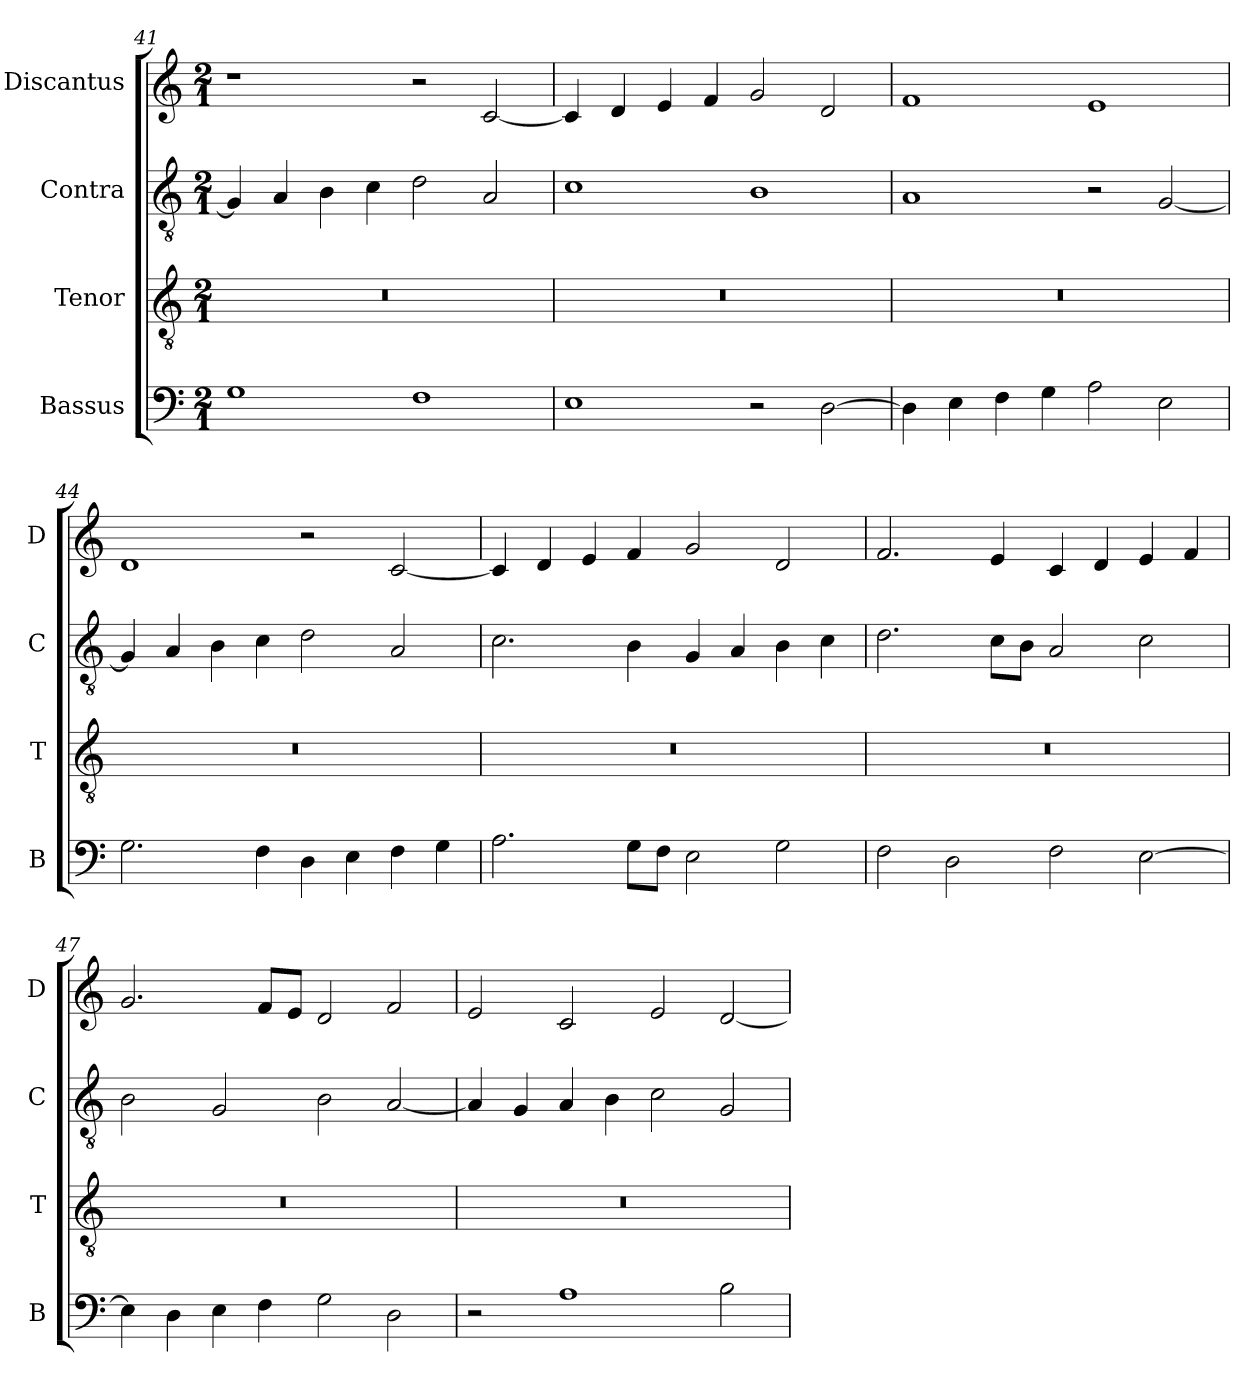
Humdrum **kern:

**kern	**kern	**kern	**kern
*part4	*part3	*part2	*part1
*staff4	*staff3	*staff2	*staff1
*I"Bassus	*I"Tenor	*I"Contra	*I"Discantus
*I'B	*I'T	*I'C	*I'D
*clefF4	*clefGv2	*clefGv2	*clefG2
*k[]	*k[]	*k[]	*k[]
*M2/1	*M2/1	*M2/1	*M2/1
=41	=41	=41	=41
1G	0r	4G/]	1r
.	.	4A/	.
.	.	4B\	.
.	.	4c\	.
1F	.	2d\	2r
.	.	2A/	[2c/
=42	=42	=42	=42
1E	0r	1c	4c/]
.	.	.	4d/
.	.	.	4e/
.	.	.	4f/
2r	.	1B	2g/
[2D\	.	.	2d/
=43	=43	=43	=43
4D\]	0r	1A	1f
4E\	.	.	.
4F\	.	.	.
4G\	.	.	.
2A\	.	2r	1e
2E\	.	[2G/	.
=44	=44	=44	=44
2.G\	0r	4G/]	1d
.	.	4A/	.
.	.	4B\	.
4F\	.	4c\	.
4D\	.	2d\	2r
4E\	.	.	.
4F\	.	2A/	[2c/
4G\	.	.	.
=45	=45	=45	=45
2.A\	0r	2.c\	4c/]
.	.	.	4d/
.	.	.	4e/
8G\L	.	4B\	4f/
8F\J	.	.	.
2E\	.	4G/	2g/
.	.	4A/	.
2G\	.	4B\	2d/
.	.	4c\	.
=46	=46	=46	=46
2F\	0r	2.d\	2.f/
2D\	.	.	.
.	.	8c\L	4e/
.	.	8B\J	.
2F\	.	2A/	4c/
.	.	.	4d/
[2E\	.	2c\	4e/
.	.	.	4f/
=47	=47	=47	=47
4E\]	0r	2B\	2.g/
4D\	.	.	.
4E\	.	2G/	.
4F\	.	.	8f/L
.	.	.	8e/J
2G\	.	2B\	2d/
2D\	.	[2A/	2f/
=48	=48	=48	=48
2r	0r	4A/]	2e/
.	.	4G/	.
1A	.	4A/	2c/
.	.	4B\	.
.	.	2c\	2e/
2B\	.	2G/	[2d/
=	=	=	=
*-	*-	*-	*-
